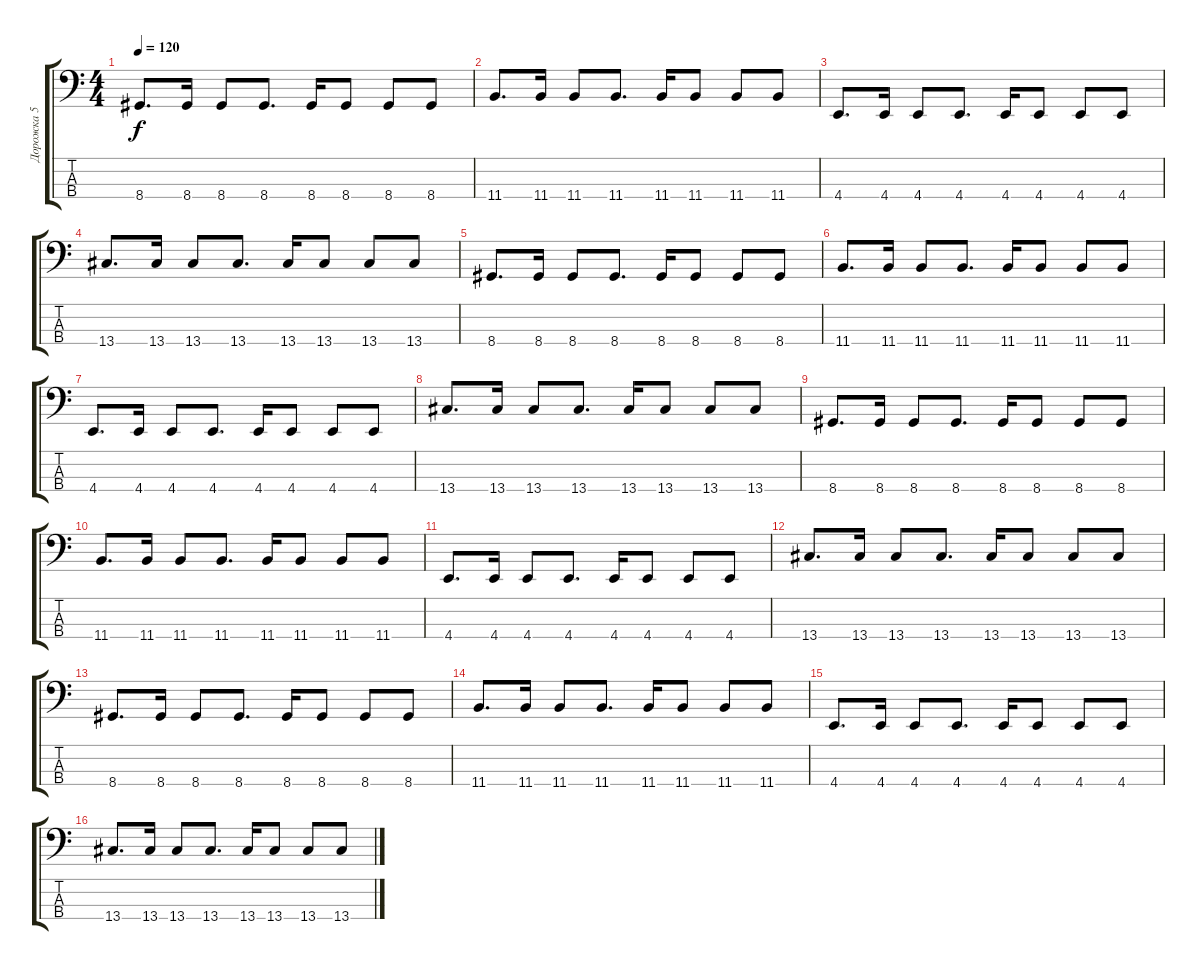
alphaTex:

\track ("Дорожка 5" "Дорожка 5") {instrument electricbassfinger}
\staff {score tabs}
\tuning (G2 C2 G1 C1) {hide}
\ts (4 4)
\tempo 120
\clef f4
\ks c
8.4.8{d dy f} 8.4.16 8.4.8 8.4.8{d} 8.4.16 8.4.8 8.4.8 8.4.8 |
11.4.8{d} 11.4.16 11.4.8 11.4.8{d} 11.4.16 11.4.8 11.4.8 11.4.8 |
4.4.8{d} 4.4.16 4.4.8 4.4.8{d} 4.4.16 4.4.8 4.4.8 4.4.8 |
13.4.8{d} 13.4.16 13.4.8 13.4.8{d} 13.4.16 13.4.8 13.4.8 13.4.8 |
8.4.8{d} 8.4.16 8.4.8 8.4.8{d} 8.4.16 8.4.8 8.4.8 8.4.8 |
11.4.8{d} 11.4.16 11.4.8 11.4.8{d} 11.4.16 11.4.8 11.4.8 11.4.8 |
4.4.8{d} 4.4.16 4.4.8 4.4.8{d} 4.4.16 4.4.8 4.4.8 4.4.8 |
13.4.8{d} 13.4.16 13.4.8 13.4.8{d} 13.4.16 13.4.8 13.4.8 13.4.8 |
8.4.8{d} 8.4.16 8.4.8 8.4.8{d} 8.4.16 8.4.8 8.4.8 8.4.8 |
11.4.8{d} 11.4.16 11.4.8 11.4.8{d} 11.4.16 11.4.8 11.4.8 11.4.8 |
4.4.8{d} 4.4.16 4.4.8 4.4.8{d} 4.4.16 4.4.8 4.4.8 4.4.8 |
13.4.8{d} 13.4.16 13.4.8 13.4.8{d} 13.4.16 13.4.8 13.4.8 13.4.8 |
8.4.8{d} 8.4.16 8.4.8 8.4.8{d} 8.4.16 8.4.8 8.4.8 8.4.8 |
11.4.8{d} 11.4.16 11.4.8 11.4.8{d} 11.4.16 11.4.8 11.4.8 11.4.8 |
4.4.8{d} 4.4.16 4.4.8 4.4.8{d} 4.4.16 4.4.8 4.4.8 4.4.8 |
13.4.8{d} 13.4.16 13.4.8 13.4.8{d} 13.4.16 13.4.8 13.4.8 13.4.8
